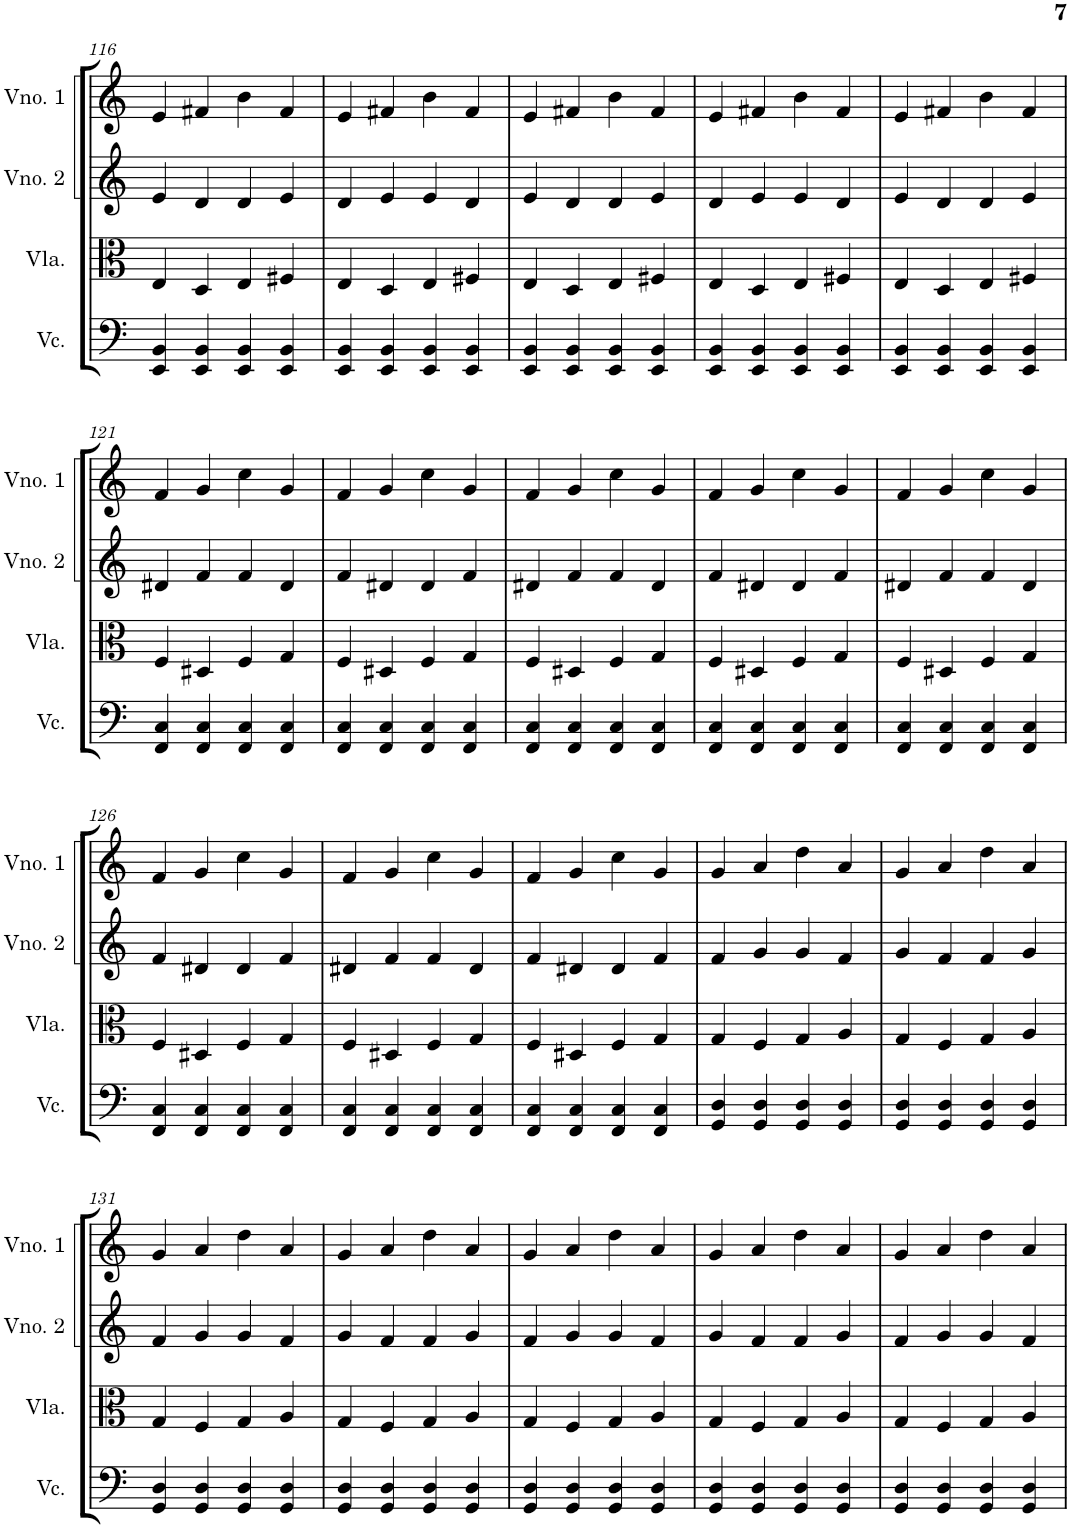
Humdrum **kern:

**kern	**kern	**kern	**kern
*part4	*part3	*part2	*part1
*staff4	*staff3	*staff2	*staff1
*I"Violoncelo	*I"Viola	*I"Violino 2	*I"Violino 1
*I'Vc.	*I'Vla.	*I'Vno. 2	*I'Vno. 1
!!LO:PB:g=z
*clefF4	*clefC3	*clefG2	*clefG2
*k[]	*k[]	*k[]	*k[]
*M4/4	*M4/4	*M4/4	*M4/4
=116	=116	=116	=116
4EE/ 4BB/	4E/	4e/	4e/
4EE/ 4BB/	4D/	4d/	4f#X/
4EE/ 4BB/	4E/	4d/	4b\
4EE/ 4BB/	4F#X/	4e/	4f#/
=117	=117	=117	=117
4EE/ 4BB/	4E/	4d/	4e/
4EE/ 4BB/	4D/	4e/	4f#X/
4EE/ 4BB/	4E/	4e/	4b\
4EE/ 4BB/	4F#X/	4d/	4f#/
=118	=118	=118	=118
4EE/ 4BB/	4E/	4e/	4e/
4EE/ 4BB/	4D/	4d/	4f#X/
4EE/ 4BB/	4E/	4d/	4b\
4EE/ 4BB/	4F#X/	4e/	4f#/
=119	=119	=119	=119
4EE/ 4BB/	4E/	4d/	4e/
4EE/ 4BB/	4D/	4e/	4f#X/
4EE/ 4BB/	4E/	4e/	4b\
4EE/ 4BB/	4F#X/	4d/	4f#/
=120	=120	=120	=120
4EE/ 4BB/	4E/	4e/	4e/
4EE/ 4BB/	4D/	4d/	4f#X/
4EE/ 4BB/	4E/	4d/	4b\
4EE/ 4BB/	4F#X/	4e/	4f#/
!!LO:LB:g=z
=121	=121	=121	=121
4FF/ 4C/	4F/	4d#X/	4f/
4FF/ 4C/	4D#X/	4f/	4g/
4FF/ 4C/	4F/	4f/	4cc\
4FF/ 4C/	4G/	4d#/	4g/
=122	=122	=122	=122
4FF/ 4C/	4F/	4f/	4f/
4FF/ 4C/	4D#X/	4d#X/	4g/
4FF/ 4C/	4F/	4d#/	4cc\
4FF/ 4C/	4G/	4f/	4g/
=123	=123	=123	=123
4FF/ 4C/	4F/	4d#X/	4f/
4FF/ 4C/	4D#X/	4f/	4g/
4FF/ 4C/	4F/	4f/	4cc\
4FF/ 4C/	4G/	4d#/	4g/
=124	=124	=124	=124
4FF/ 4C/	4F/	4f/	4f/
4FF/ 4C/	4D#X/	4d#X/	4g/
4FF/ 4C/	4F/	4d#/	4cc\
4FF/ 4C/	4G/	4f/	4g/
=125	=125	=125	=125
4FF/ 4C/	4F/	4d#X/	4f/
4FF/ 4C/	4D#X/	4f/	4g/
4FF/ 4C/	4F/	4f/	4cc\
4FF/ 4C/	4G/	4d#/	4g/
!!LO:LB:g=z
=126	=126	=126	=126
4FF/ 4C/	4F/	4f/	4f/
4FF/ 4C/	4D#X/	4d#X/	4g/
4FF/ 4C/	4F/	4d#/	4cc\
4FF/ 4C/	4G/	4f/	4g/
=127	=127	=127	=127
4FF/ 4C/	4F/	4d#X/	4f/
4FF/ 4C/	4D#X/	4f/	4g/
4FF/ 4C/	4F/	4f/	4cc\
4FF/ 4C/	4G/	4d#/	4g/
=128	=128	=128	=128
4FF/ 4C/	4F/	4f/	4f/
4FF/ 4C/	4D#X/	4d#X/	4g/
4FF/ 4C/	4F/	4d#/	4cc\
4FF/ 4C/	4G/	4f/	4g/
=129	=129	=129	=129
4GG/ 4D/	4G/	4f/	4g/
4GG/ 4D/	4F/	4g/	4a/
4GG/ 4D/	4G/	4g/	4dd\
4GG/ 4D/	4A/	4f/	4a/
=130	=130	=130	=130
4GG/ 4D/	4G/	4g/	4g/
4GG/ 4D/	4F/	4f/	4a/
4GG/ 4D/	4G/	4f/	4dd\
4GG/ 4D/	4A/	4g/	4a/
!!LO:LB:g=z
=131	=131	=131	=131
4GG/ 4D/	4G/	4f/	4g/
4GG/ 4D/	4F/	4g/	4a/
4GG/ 4D/	4G/	4g/	4dd\
4GG/ 4D/	4A/	4f/	4a/
=132	=132	=132	=132
4GG/ 4D/	4G/	4g/	4g/
4GG/ 4D/	4F/	4f/	4a/
4GG/ 4D/	4G/	4f/	4dd\
4GG/ 4D/	4A/	4g/	4a/
=133	=133	=133	=133
4GG/ 4D/	4G/	4f/	4g/
4GG/ 4D/	4F/	4g/	4a/
4GG/ 4D/	4G/	4g/	4dd\
4GG/ 4D/	4A/	4f/	4a/
=134	=134	=134	=134
4GG/ 4D/	4G/	4g/	4g/
4GG/ 4D/	4F/	4f/	4a/
4GG/ 4D/	4G/	4f/	4dd\
4GG/ 4D/	4A/	4g/	4a/
=135	=135	=135	=135
4GG/ 4D/	4G/	4f/	4g/
4GG/ 4D/	4F/	4g/	4a/
4GG/ 4D/	4G/	4g/	4dd\
4GG/ 4D/	4A/	4f/	4a/
=	=	=	=
*-	*-	*-	*-
